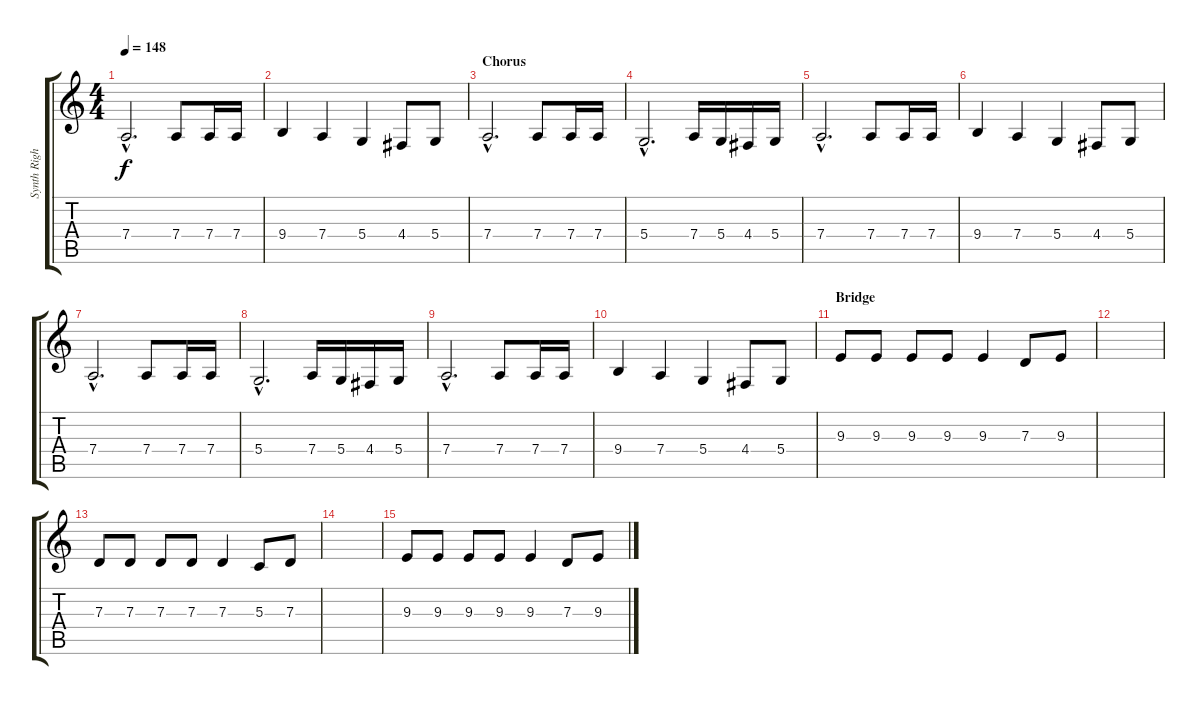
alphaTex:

\track ("Synth Right" "Synth Righ") {instrument fx1rain}
\staff {score tabs}
\tuning (E4 B3 G3 D3 A2 E2) {hide}
\ts (4 4)
\tempo 148
\clef g2
\ks c
7.4{hac}.2{d dy f} 7.4.8 7.4.16 7.4.16 |
9.4.4 7.4.4 5.4.4 4.4.8 5.4.8 |
\section ("" "Chorus")
7.4{hac}.2{d} 7.4.8 7.4.16 7.4.16 |
5.4{hac}.2{d} 7.4.16 5.4.16 4.4.16 5.4.16 |
7.4{hac}.2{d} 7.4.8 7.4.16 7.4.16 |
9.4.4 7.4.4 5.4.4 4.4.8 5.4.8 |
7.4{hac}.2{d} 7.4.8 7.4.16 7.4.16 |
5.4{hac}.2{d} 7.4.16 5.4.16 4.4.16 5.4.16 |
7.4{hac}.2{d} 7.4.8 7.4.16 7.4.16 |
9.4.4 7.4.4 5.4.4 4.4.8 5.4.8 |
\section ("" "Bridge")
9.3.8 9.3.8 9.3.8 9.3.8 9.3.4 7.3.8 9.3.8 |
|
7.3.8 7.3.8 7.3.8 7.3.8 7.3.4 5.3.8 7.3.8 |
|
9.3.8 9.3.8 9.3.8 9.3.8 9.3.4 7.3.8 9.3.8
